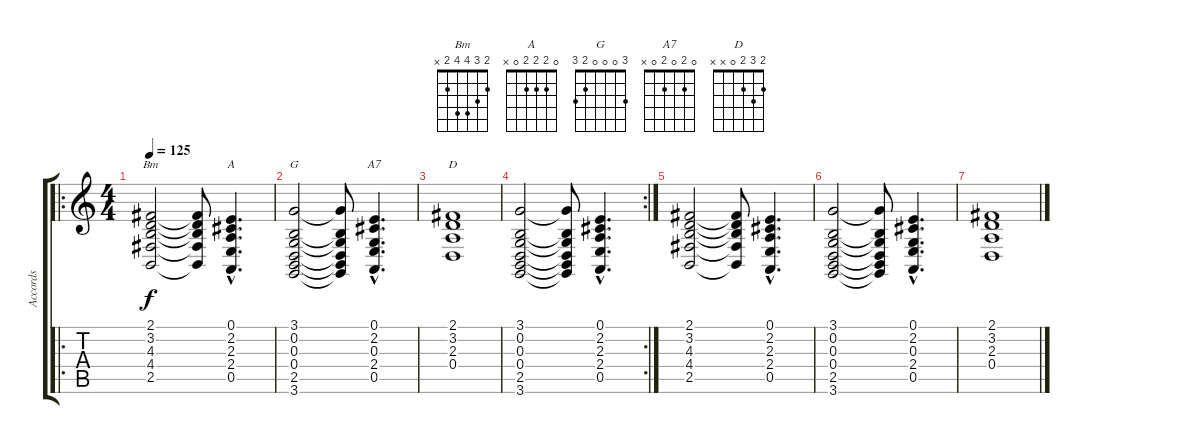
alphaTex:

\track ("Accords" "Accords") {instrument stringensemble1}
\staff {score tabs}
\tuning (E4 B3 G3 D3 A2 E2) {hide}
\chord ("Bm" 2 3 4 4 2 x)
\chord ("A" 0 2 2 2 0 x)
\chord ("G" 3 0 0 0 2 3)
\chord ("A7" 0 2 0 2 0 x)
\chord ("D" 2 3 2 0 x x)
\ro
\ts (4 4)
\tempo 125
\clef g2
\ks c
(2.1 3.2 4.3 4.4 2.5).2{ch "Bm" dy f} (2.1{t} 3.2{t} 4.3{t} 4.4{t} 2.5{t}).8 (0.1{hac} 2.2{hac} 2.3{hac} 2.4{hac} 0.5{hac}).4{d ch "A"} |
(3.1 0.2 0.3 0.4 2.5 3.6).2{ch "G"} (3.1{t} 0.2{t} 0.3{t} 0.4{t} 2.5{t} 3.6{t}).8 (0.1{hac} 2.2{hac} 0.3{hac} 2.4{hac} 0.5{hac}).4{d ch "A7"} |
(2.1 3.2 2.3 0.4).1{ch "D"} |
\rc 2
(3.1 0.2 0.3 0.4 2.5 3.6).2 (3.1{t} 0.2{t} 0.3{t} 0.4{t} 2.5{t} 3.6{t}).8 (0.1{hac} 2.2{hac} 2.3{hac} 2.4{hac} 0.5{hac}).4{d} |
(2.1 3.2 4.3 4.4 2.5).2 (2.1{t} 3.2{t} 4.3{t} 4.4{t} 2.5{t}).8 (0.1{hac} 2.2{hac} 2.3{hac} 2.4{hac} 0.5{hac}).4{d} |
(3.1 0.2 0.3 0.4 2.5 3.6).2 (3.1{t} 0.2{t} 0.3{t} 0.4{t} 2.5{t} 3.6{t}).8 (0.1{hac} 2.2{hac} 0.3{hac} 2.4{hac} 0.5{hac}).4{d} |
(2.1 3.2 2.3 0.4).1
